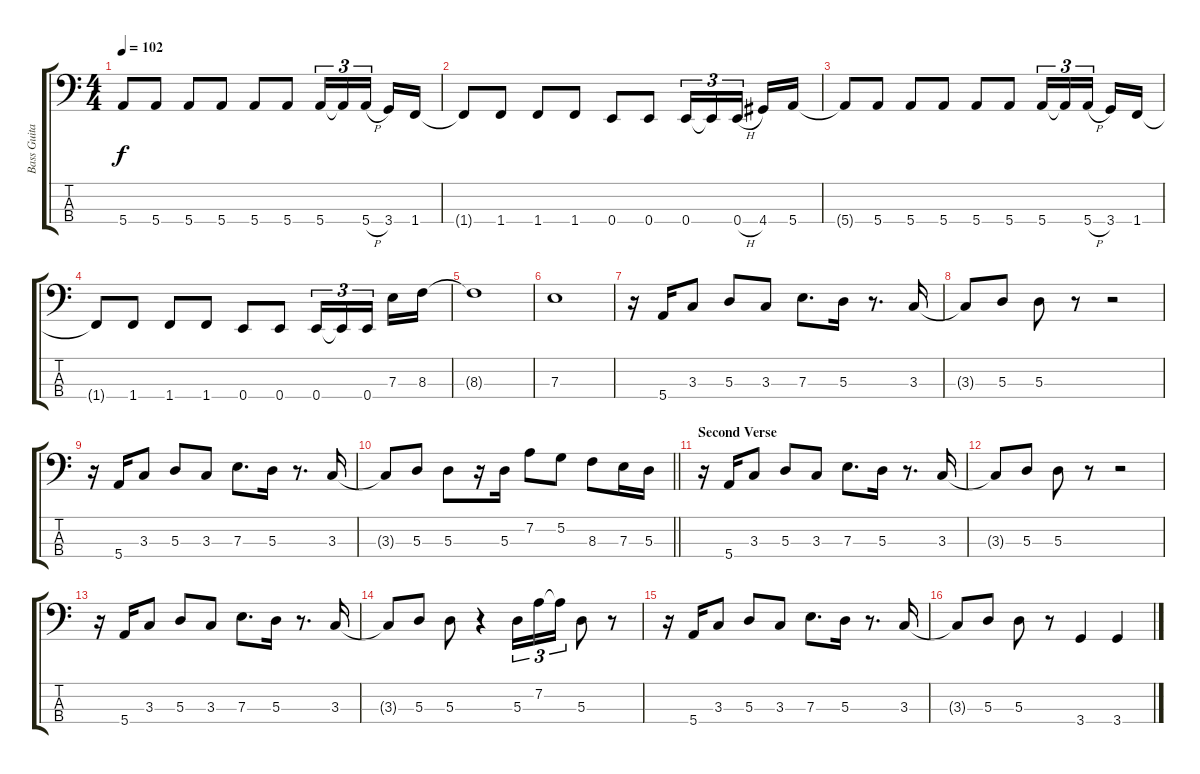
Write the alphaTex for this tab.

\track ("Bass Guitar" "Bass Guita") {instrument fretlessbass}
\staff {score tabs}
\tuning (G2 D2 A1 E1) {hide}
\ts (4 4)
\tempo 102
\clef f4
\ks c
5.4{t}.8{dy f} 5.4.8 5.4.8 5.4.8 5.4.8 5.4.8 5.4.16{tu (3 2)} 5.4{t}.16{tu (3 2)} 5.4{h}.16{tu (3 2) beam splitsecondary} 3.4.16 1.4.16 |
1.4{t}.8 1.4.8 1.4.8 1.4.8 0.4.8 0.4.8 0.4.16{tu (3 2)} 0.4{t}.16{tu (3 2)} 0.4{h}.16{tu (3 2) beam splitsecondary} 4.4.16 5.4.16 |
5.4{t}.8 5.4.8 5.4.8 5.4.8 5.4.8 5.4.8 5.4.16{tu (3 2)} 5.4{t}.16{tu (3 2)} 5.4{h}.16{tu (3 2) beam splitsecondary} 3.4.16 1.4.16 |
1.4{t}.8 1.4.8 1.4.8 1.4.8 0.4.8 0.4.8 0.4.16{tu (3 2)} 0.4{t}.16{tu (3 2)} 0.4.16{tu (3 2) beam splitsecondary} 7.3.16 8.3.16 |
8.3{t}.1 |
7.3.1 |
r.16 5.4.16 3.3.8 5.3.8 3.3.8 7.3.8{d} 5.3.16 r.8{d} 3.3.16 |
3.3{t}.8 5.3.8 5.3.8 r.8 r.2 |
r.16 5.4.16 3.3.8 5.3.8 3.3.8 7.3.8{d} 5.3.16 r.8{d} 3.3.16 |
\barLineRight lightlight
3.3{t}.8 5.3.8 5.3.8 r.16 5.3.16 7.2.8 5.2.8 8.3.8 7.3.16 5.3.16 |
\section ("" "Second Verse")
r.16 5.4.16 3.3.8 5.3.8 3.3.8 7.3.8{d} 5.3.16 r.8{d} 3.3.16 |
3.3{t}.8 5.3.8 5.3.8 r.8 r.2 |
r.16 5.4.16 3.3.8 5.3.8 3.3.8 7.3.8{d} 5.3.16 r.8{d} 3.3.16 |
3.3{t}.8 5.3.8 5.3.8 r.4 5.3.16{tu (3 2)} 7.2.16{tu (3 2)} 7.2{t}.16{tu (3 2)} 5.3.8 r.8 |
r.16 5.4.16 3.3.8 5.3.8 3.3.8 7.3.8{d} 5.3.16 r.8{d} 3.3.16 |
3.3{t}.8 5.3.8 5.3.8 r.8 3.4.4 3.4.4
